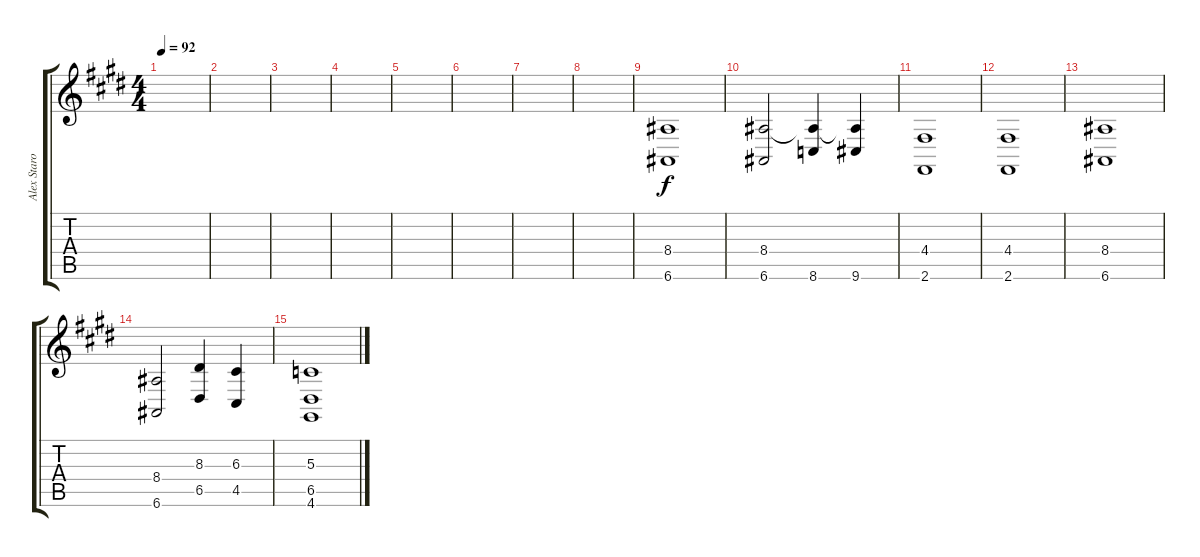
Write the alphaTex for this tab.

\track ("Alex Staropoli" "Alex Staro") {instrument choiraahs}
\staff {score tabs}
\tuning (E4 B3 G3 D3 A2 E2) {hide}
\ts (4 4)
\tempo 92
\clef g2
\ks c#minor
|
|
|
|
|
|
|
|
(8.4 6.6).1 |
(8.4 6.6).2 (8.4{t} 8.6).4 (8.4{t} 9.6).4 |
(4.4 2.6).1 |
(4.4 2.6).1 |
(8.4 6.6).1 |
(8.4 6.6).2 (8.3 6.5).4 (6.3 4.5).4 |
(5.3 6.5 4.6).1
